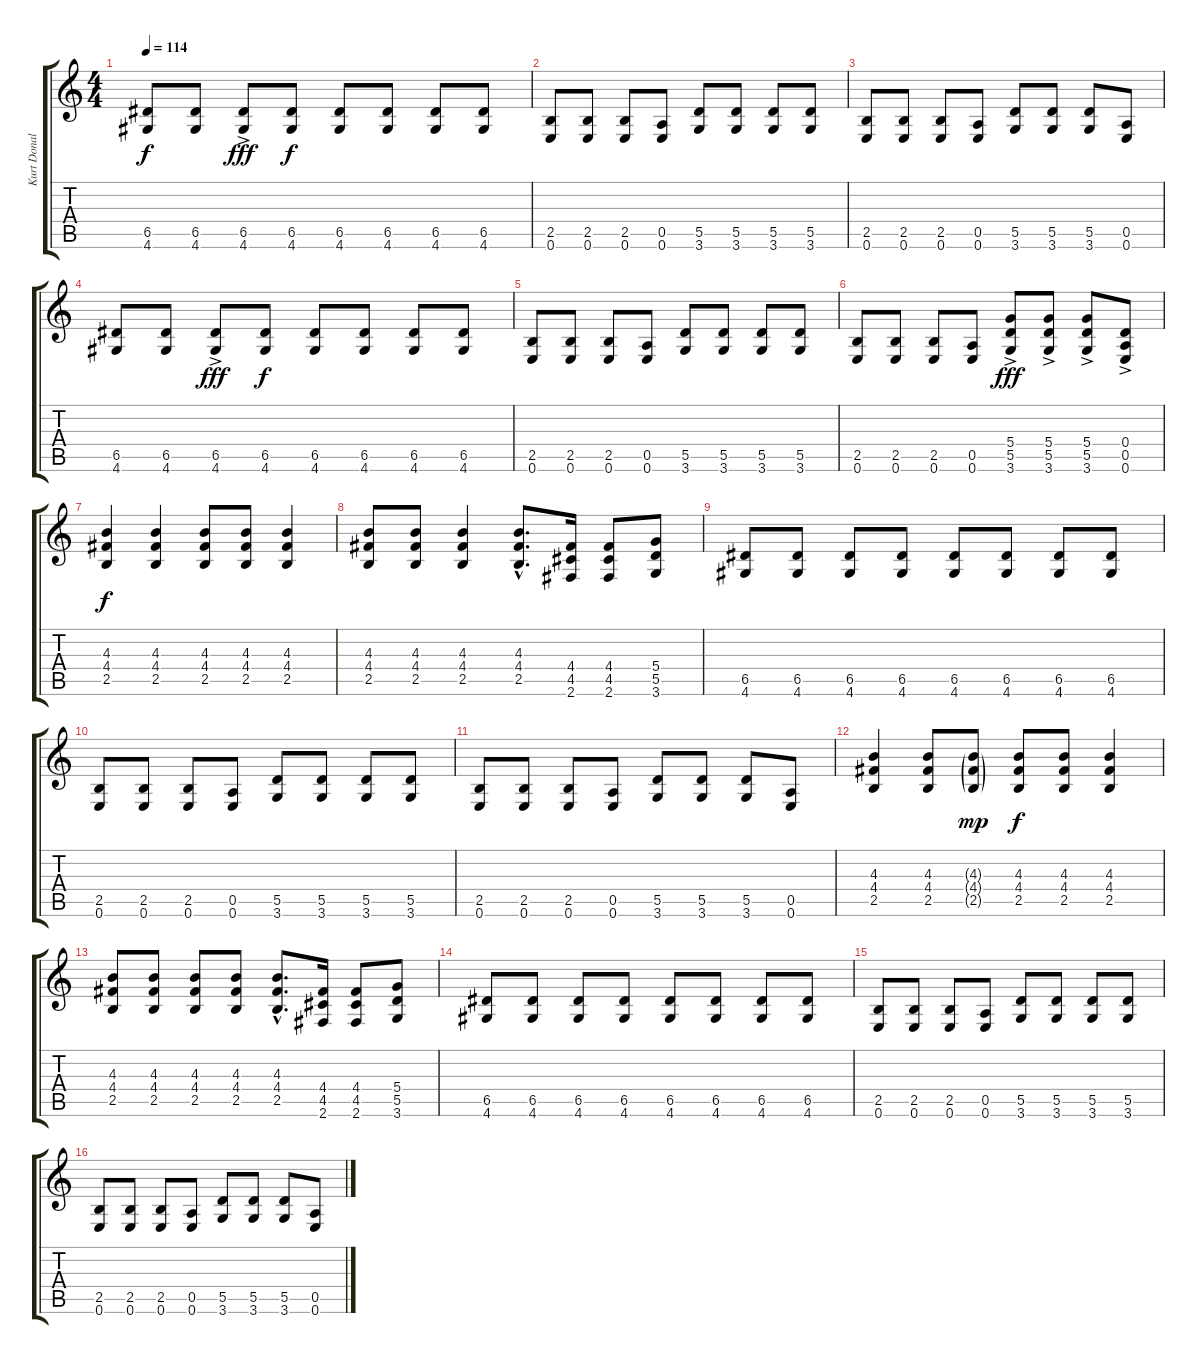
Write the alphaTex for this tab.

\track ("Kurt Donald Cobain (Guitare)" "Kurt Donal") {instrument electricguitarmuted}
\staff {score tabs}
\tuning (E4 B3 G3 D3 A2 E2) {hide}
\ts (4 4)
\tempo 114
\clef g2
\ks c
(6.5 4.6).8{dy f instrument electricguitarmuted} (6.5 4.6).8 (6.5{ac} 4.6{ac}).8{dy fff} (6.5 4.6).8{dy f} (6.5 4.6).8 (6.5 4.6).8 (6.5 4.6).8 (6.5 4.6).8 |
(2.5 0.6).8 (2.5 0.6).8 (2.5 0.6).8 (0.5 0.6).8 (5.5 3.6).8 (5.5 3.6).8 (5.5 3.6).8 (5.5 3.6).8 |
(2.5 0.6).8 (2.5 0.6).8 (2.5 0.6).8 (0.5 0.6).8 (5.5 3.6).8 (5.5 3.6).8 (5.5 3.6).8 (0.5 0.6).8 |
(6.5 4.6).8 (6.5 4.6).8 (6.5{ac} 4.6{ac}).8{dy fff} (6.5 4.6).8{dy f} (6.5 4.6).8 (6.5 4.6).8 (6.5 4.6).8 (6.5 4.6).8 |
(2.5 0.6).8 (2.5 0.6).8 (2.5 0.6).8 (0.5 0.6).8 (5.5 3.6).8 (5.5 3.6).8 (5.5 3.6).8 (5.5 3.6).8 |
(2.5 0.6).8 (2.5 0.6).8 (2.5 0.6).8 (0.5 0.6).8 (5.4 5.5{ac} 3.6{ac}).8{dy fff} (5.4 5.5{ac} 3.6{ac}).8 (5.4 5.5{ac} 3.6{ac}).8 (0.4 0.5{ac} 0.6{ac}).8 |
(4.3 4.4 2.5).4{dy f volume 11 instrument distortionguitar} (4.3 4.4 2.5).4 (4.3 4.4 2.5).8 (4.3 4.4 2.5).8 (4.3 4.4 2.5).4 |
(4.3 4.4 2.5).8 (4.3 4.4 2.5).8 (4.3 4.4 2.5).4 (4.3{hac} 4.4{hac} 2.5{hac}).8{d} (4.4 4.5 2.6).16 (4.4 4.5 2.6).8 (5.4 5.5 3.6).8 |
(6.5 4.6).8{volume 16 instrument electricguitarmuted} (6.5 4.6).8 (6.5 4.6).8 (6.5 4.6).8 (6.5 4.6).8 (6.5 4.6).8 (6.5 4.6).8 (6.5 4.6).8 |
(2.5 0.6).8 (2.5 0.6).8 (2.5 0.6).8 (0.5 0.6).8 (5.5 3.6).8 (5.5 3.6).8 (5.5 3.6).8 (5.5 3.6).8 |
(2.5 0.6).8 (2.5 0.6).8 (2.5 0.6).8 (0.5 0.6).8 (5.5 3.6).8 (5.5 3.6).8 (5.5 3.6).8 (0.5 0.6).8 |
(4.3 4.4 2.5).4{volume 11 instrument distortionguitar} (4.3 4.4 2.5).8 (4.3{g} 4.4{g} 2.5{g}).8{dy mp} (4.3 4.4 2.5).8{dy f} (4.3 4.4 2.5).8 (4.3 4.4 2.5).4 |
(4.3 4.4 2.5).8 (4.3 4.4 2.5).8 (4.3 4.4 2.5).8 (4.3 4.4 2.5).8 (4.3{hac} 4.4{hac} 2.5{hac}).8{d} (4.4 4.5 2.6).16 (4.4 4.5 2.6).8 (5.4 5.5 3.6).8 |
(6.5 4.6).8{volume 16 instrument electricguitarmuted} (6.5 4.6).8 (6.5 4.6).8 (6.5 4.6).8 (6.5 4.6).8 (6.5 4.6).8 (6.5 4.6).8 (6.5 4.6).8 |
(2.5 0.6).8 (2.5 0.6).8 (2.5 0.6).8 (0.5 0.6).8 (5.5 3.6).8 (5.5 3.6).8 (5.5 3.6).8 (5.5 3.6).8 |
(2.5 0.6).8 (2.5 0.6).8 (2.5 0.6).8 (0.5 0.6).8 (5.5 3.6).8 (5.5 3.6).8 (5.5 3.6).8 (0.5 0.6).8
